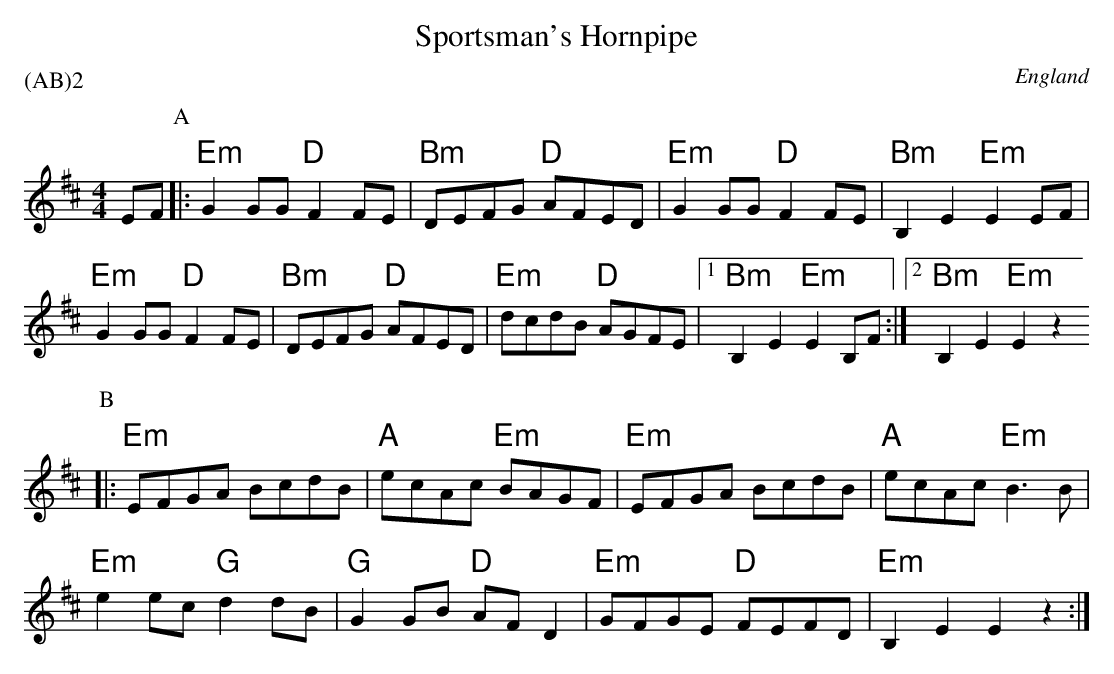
X:1
T:Sportsman's Hornpipe
M:4/4
P:(AB)2
O:England
K:Edor
EF \
P:A
|: "Em" G2GG "D " F2FE | "Bm" DEFG "D" AFED |  \
"Em" G2GG "D" F2FE | "Bm" B,2E2 "Em" E2EF |
"Em" G2GG "D" F2FE | "Bm" DEFG "D" AFED |  \
"Em" dcdB "D" AGFE |1 "Bm" B,2E2 "Em" E2 B,F :|2 "Bm" B,2E2 "Em" E2 z2
P:B
|: "Em" EFGA BcdB | "A" ecAc "Em" BAGF |  \
"Em" EFGA BcdB | "A" ecAc "Em" B3B |
"Em" e2ec "G" d2dB | "G" G2GB "D" AFD2 |   \
"Em" GFGE "D" FEFD | "Em" B,2E2 E2 z2 :|
